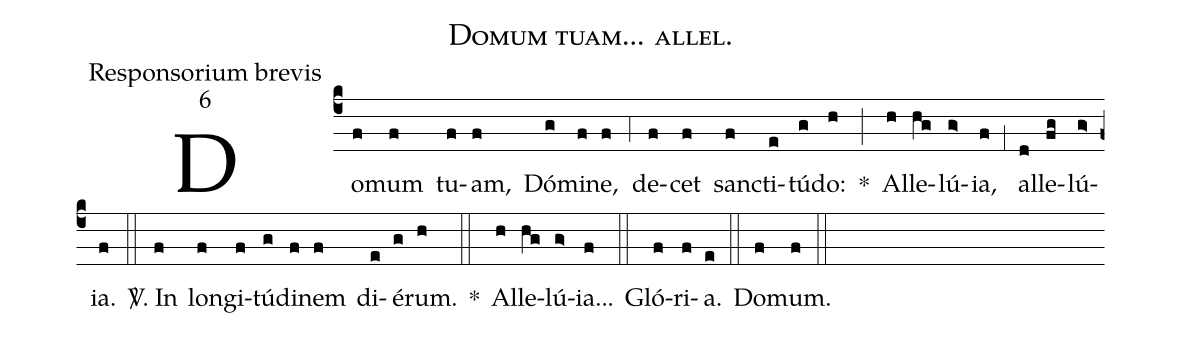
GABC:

name:Domum tuam... allel.;
office-part:Responsorium brevis;
mode:6;
%%
(c4) Do(f)mum(f) tu(f)am,(f) Dó(g)mi(f)ne,(f) (,4) de(f)cet(f) san(f)cti(e)tú(g)do:(h) *(;) Al(h)le(hg)lú(g>)ia,(f) (,1) al(d)le(fg)lú(g>)ia.(f) (::)

<sp>V/</sp>. In(f) lon(f)gi(f)tú(g)di(f)nem(f) di(e)é(g)rum.(h) *(::) Al(h)le(hg)lú(g>)ia...(f) (::)

Gló(f)ri(f)a.(e) (::)
Do(f)mum.(f) (::)
